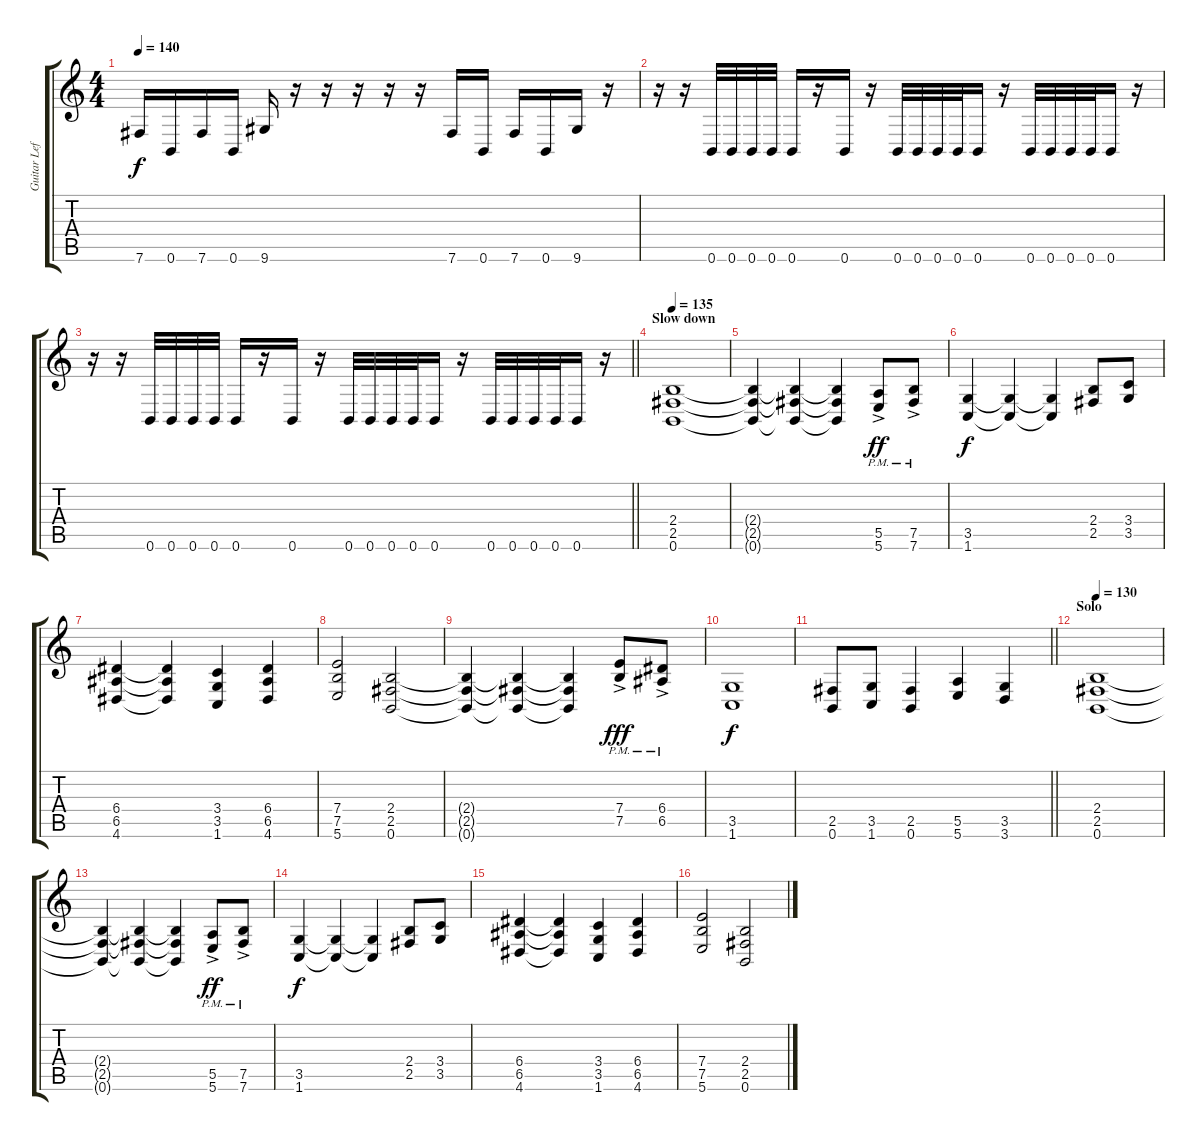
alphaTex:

\track ("Guitar Left" "Guitar Lef") {instrument overdrivenguitar}
\staff {score tabs}
\tuning (B3 Gb3 D3 A2 E2 B1) {hide}
\ts (4 4)
\tempo 140
\clef g2
\ks c
7.6.16{dy f} 0.6.16 7.6.16 0.6.16 9.6.16 r.16 r.16 r.16 r.16 r.16 7.6.16 0.6.16 7.6.16 0.6.16 9.6.16 r.16 |
r.16 r.16 0.6.32 0.6.32 0.6.32 0.6.32 0.6.16 r.16 0.6.16 r.16 0.6.32 0.6.32 0.6.32 0.6.32 0.6.16 r.16 0.6.32 0.6.32 0.6.32 0.6.32 0.6.16 r.16 |
\barLineRight lightlight
r.16 r.16 0.6.32 0.6.32 0.6.32 0.6.32 0.6.16 r.16 0.6.16 r.16 0.6.32 0.6.32 0.6.32 0.6.32 0.6.16 r.16 0.6.32 0.6.32 0.6.32 0.6.32 0.6.16 r.16 |
\section ("" "Slow down")
\tempo 135
(2.4 2.5 0.6).1 |
(2.4{t} 2.5{t} 0.6{t}).4 (2.4{t} 2.5{t} 0.6{t}).4 (2.4{t} 2.5{t} 0.6{t}).4 (5.5{ac pm} 5.6{ac pm}).8{dy ff} (7.5{ac pm} 7.6{ac pm}).8 |
(3.5 1.6).4{dy f} (3.5{t} 1.6{t}).4 (3.5{t} 1.6{t}).4 (2.4 2.5).8 (3.4 3.5).8 |
(6.4 6.5 4.6).4 (6.4{t} 6.5{t} 4.6{t}).4 (3.4 3.5 1.6).4 (6.4 6.5 4.6).4 |
(7.4 7.5 5.6).2 (2.4 2.5 0.6).2 |
(2.4{t} 2.5{t} 0.6{t}).4 (2.4{t} 2.5{t} 0.6{t}).4 (2.4{t} 2.5{t} 0.6{t}).4 (7.4{ac pm} 7.5{ac pm}).8{dy fff} (6.4{ac pm} 6.5{ac pm}).8 |
(3.5 1.6).1{dy f} |
\barLineRight lightlight
(2.5 0.6).8 (3.5 1.6).8 (2.5 0.6).4 (5.5 5.6).4 (3.5 3.6).4 |
\section ("" "Solo")
\tempo 130
(2.4 2.5 0.6).1 |
(2.4{t} 2.5{t} 0.6{t}).4 (2.4{t} 2.5{t} 0.6{t}).4 (2.4{t} 2.5{t} 0.6{t}).4 (5.5{ac pm} 5.6{ac pm}).8{dy ff} (7.5{ac pm} 7.6{ac pm}).8 |
(3.5 1.6).4{dy f} (3.5{t} 1.6{t}).4 (3.5{t} 1.6{t}).4 (2.4 2.5).8 (3.4 3.5).8 |
(6.4 6.5 4.6).4 (6.4{t} 6.5{t} 4.6{t}).4 (3.4 3.5 1.6).4 (6.4 6.5 4.6).4 |
(7.4 7.5 5.6).2 (2.4 2.5 0.6).2
